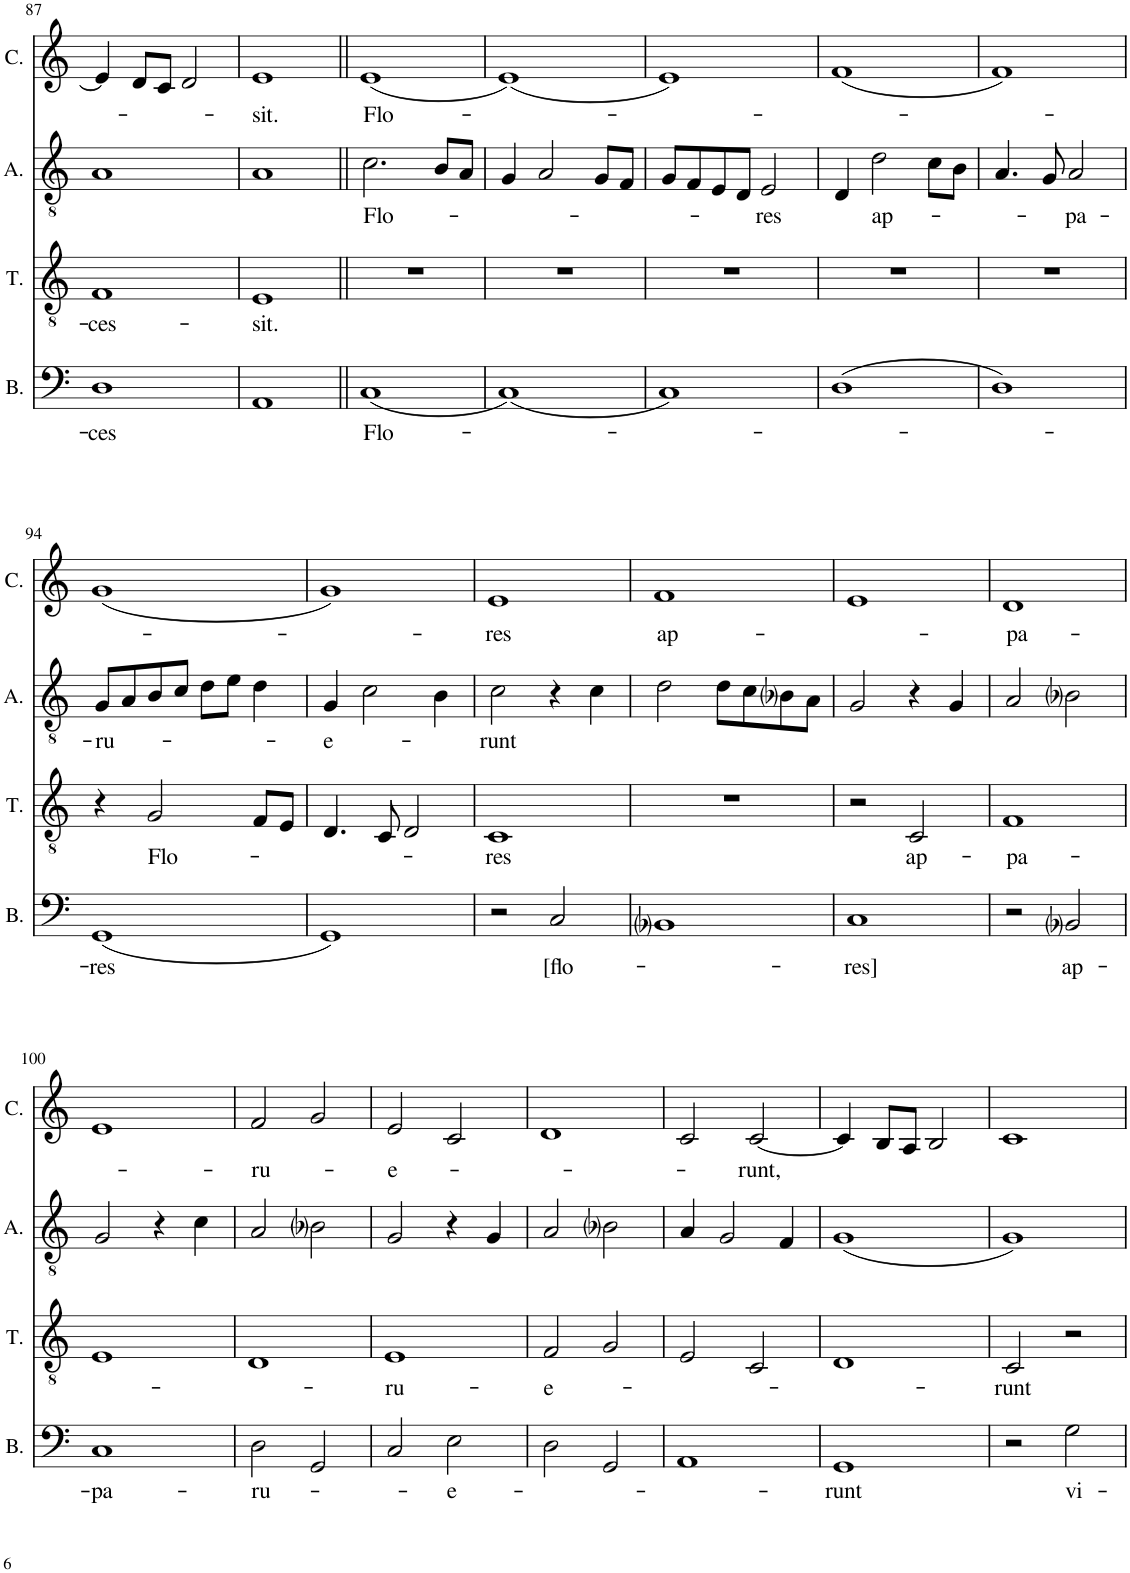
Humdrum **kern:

**kern	**text	**kern	**text	**kern	**text	**kern	**text
*part4	*part4	*part3	*part3	*part2	*part2	*part1	*part1
*staff4	*staff4	*staff3	*staff3	*staff2	*staff2	*staff1	*staff1
*I"Bassus	*	*I"Tenor	*	*I"Altus	*	*I"Cantus	*
*I'B.	*	*I'T.	*	*I'A.	*	*I'C.	*
!!LO:PB:g=z
*clefF4	*	*clefGv2	*	*clefGv2	*	*clefG2	*
*k[]	*	*k[]	*	*k[]	*	*k[]	*
*M2/2	*	*M2/2	*	*M2/2	*	*M2/2	*
*met(c|)	*	*met(c|)	*	*met(c|)	*	*met(c|)	*
=87	=87	=87	=87	=87	=87	=87	=87
!	!LO:LY:b	!	!LO:LY:b	!	!	!	!
1D	-ces	1F	-ces-	1A	.	4e/]	.
.	.	.	.	.	.	8d/L	.
.	.	.	.	.	.	8c/J	.
.	.	.	.	.	.	2d/	.
=88	=88	=88	=88	=88	=88	=88	=88
!	!	!	!LO:LY:b	!	!	!	!LO:LY:b
1AA	.	1E	sit.	1A	.	1e	-sit.
=89||	=89||	=89||	=89||	=89||	=89||	=89||	=89||
!	!LO:LY:b	!	!	!	!LO:LY:b	!	!LO:LY:b
(1C	Flo-	1r	.	2.c\	Flo-	(1e	Flo-
.	.	.	.	8B/L	.	.	.
.	.	.	.	8A/J	.	.	.
=90	=90	=90	=90	=90	=90	=90	=90
(1C)	.	1r	.	4G/	.	(1e)	.
.	.	.	.	2A/	.	.	.
.	.	.	.	8G/L	.	.	.
.	.	.	.	8F/J	.	.	.
=91	=91	=91	=91	=91	=91	=91	=91
1C)	.	1r	.	8G/L	.	1e)	.
.	.	.	.	8F/	.	.	.
.	.	.	.	8E/	.	.	.
.	.	.	.	8D/J	.	.	.
!	!	!	!	!	!LO:LY:b	!	!
.	.	.	.	2E/	-res	.	.
=92	=92	=92	=92	=92	=92	=92	=92
(1D	.	1r	.	4D/	.	(1f	.
!	!	!	!	!	!LO:LY:b	!	!
.	.	.	.	2d\	ap-	.	.
.	.	.	.	8c\L	.	.	.
.	.	.	.	8B\J	.	.	.
=93	=93	=93	=93	=93	=93	=93	=93
1D)	.	1r	.	4.A/	.	1f)	.
.	.	.	.	8G/	.	.	.
!	!	!	!	!	!LO:LY:b	!	!
.	.	.	.	2A/	-pa-	.	.
!!LO:LB:g=z
=94	=94	=94	=94	=94	=94	=94	=94
!	!LO:LY:b	!	!	!	!LO:LY:b	!	!
(1GG	-res	4r	.	8G/L	-ru-	(1g	.
.	.	.	.	8A/	.	.	.
!	!	!	!LO:LY:b	!	!	!	!
.	.	2G/	Flo-	8B/	.	.	.
.	.	.	.	8c/J	.	.	.
.	.	.	.	8d\L	.	.	.
.	.	.	.	8e\J	.	.	.
.	.	8F/L	.	4d\	.	.	.
.	.	8E/J	.	.	.	.	.
=95	=95	=95	=95	=95	=95	=95	=95
!	!	!	!	!	!LO:LY:b	!	!
1GG)	.	4.D/	.	4G/	-e-	1g)	.
.	.	.	.	2c\	.	.	.
.	.	8C/	.	.	.	.	.
.	.	2D/	.	.	.	.	.
.	.	.	.	4B\	.	.	.
=96	=96	=96	=96	=96	=96	=96	=96
!	!	!	!LO:LY:b	!	!LO:LY:b	!	!LO:LY:b
2r	.	1C	-res	2c\	-runt	1e	-res
!	!LO:LY:b	!	!	!	!	!	!
2C/	[flo-	.	.	4r	.	.	.
.	.	.	.	4c\	.	.	.
=97	=97	=97	=97	=97	=97	=97	=97
!	!	!	!	!	!	!	!LO:LY:b
1BB-i	.	1r	.	2d\	.	1f	ap-
.	.	.	.	8d\L	.	.	.
.	.	.	.	8c\	.	.	.
.	.	.	.	8B-i\	.	.	.
.	.	.	.	8A\J	.	.	.
=98	=98	=98	=98	=98	=98	=98	=98
!	!LO:LY:b	!	!	!	!	!	!
1C	-res]	2r	.	2G/	.	1e	.
!	!	!	!LO:LY:b	!	!	!	!
.	.	2C/	ap-	4r	.	.	.
.	.	.	.	4G/	.	.	.
=99	=99	=99	=99	=99	=99	=99	=99
!	!	!	!LO:LY:b	!	!	!	!LO:LY:b
2r	.	1F	-pa-	2A/	.	1d	-pa-
!	!LO:LY:b	!	!	!	!	!	!
2BB-i/	ap-	.	.	2B-i\	.	.	.
!!LO:LB:g=z
=100	=100	=100	=100	=100	=100	=100	=100
!	!LO:LY:b	!	!	!	!	!	!
1C	-pa-	1E	.	2G/	.	1e	.
.	.	.	.	4r	.	.	.
.	.	.	.	4c\	.	.	.
=101	=101	=101	=101	=101	=101	=101	=101
!	!LO:LY:b	!	!	!	!	!	!LO:LY:b
2D\	-ru-	1D	.	2A/	.	2f/	-ru-
2GG/	.	.	.	2B-i\	.	2g/	.
=102	=102	=102	=102	=102	=102	=102	=102
!	!	!	!LO:LY:b	!	!	!	!LO:LY:b
2C/	.	1E	-ru-	2G/	.	2e/	-e-
!	!LO:LY:b	!	!	!	!	!	!
2E\	-e-	.	.	4r	.	2c/	.
.	.	.	.	4G/	.	.	.
=103	=103	=103	=103	=103	=103	=103	=103
!	!	!	!LO:LY:b	!	!	!	!
2D\	.	2F/	-e-	2A/	.	1d	.
2GG/	.	2G/	.	2B-i\	.	.	.
=104	=104	=104	=104	=104	=104	=104	=104
1AA	.	2E/	.	4A/	.	2c/	.
.	.	.	.	2G/	.	.	.
!	!	!	!	!	!	!	!LO:LY:b
.	.	2C/	.	.	.	[2c/	-runt,
.	.	.	.	4F/	.	.	.
=105	=105	=105	=105	=105	=105	=105	=105
!	!LO:LY:b	!	!	!	!	!	!
1GG	-runt	1D	.	(1G	.	4c/]	.
.	.	.	.	.	.	8B/L	.
.	.	.	.	.	.	8A/J	.
.	.	.	.	.	.	2B/	.
=106	=106	=106	=106	=106	=106	=106	=106
!	!	!	!LO:LY:b	!	!	!	!
2r	.	2C/	-runt	1G)	.	1c	.
!	!LO:LY:b	!	!	!	!	!	!
2G\	vi-	2r	.	.	.	.	.
=	=	=	=	=	=	=	=
*-	*-	*-	*-	*-	*-	*-	*-
